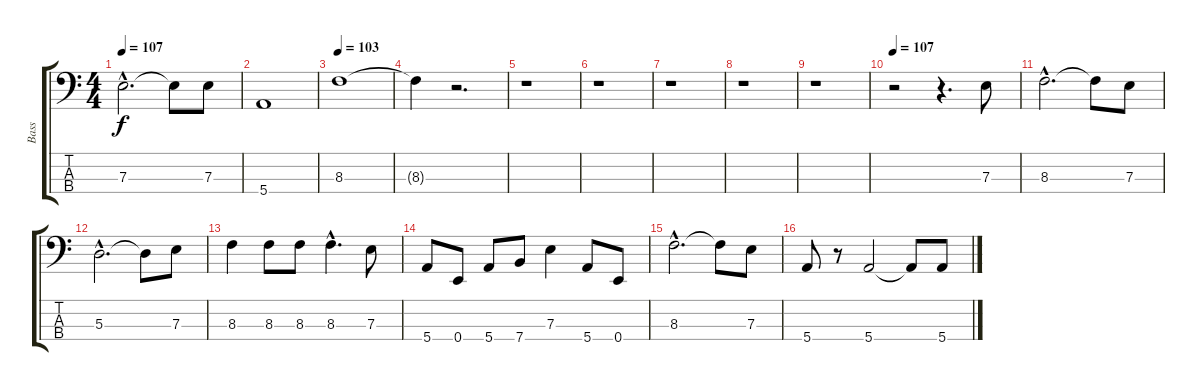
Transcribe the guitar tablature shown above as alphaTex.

\track ("Bass" "Bass") {instrument electricbassfinger}
\staff {score tabs}
\tuning (G2 D2 A1 E1) {hide}
\ts (4 4)
\tempo 107
\clef f4
\ks c
7.3{hac}.2{d dy f} 7.3{t}.8 7.3.8 |
5.4.1 |
\section ("" "")
\tempo 103
8.3.1{volume 0} |
8.3{t}.4 r.2{d} |
r.1 |
r.1 |
r.1 |
r.1 |
r.1 |
\tempo 107
r.2{volume 13} r.4{d} 7.3.8 |
\section ("" "")
8.3{hac}.2{d} 8.3{t}.8 7.3.8 |
5.3{hac}.2{d} 5.3{t}.8 7.3.8 |
8.3.4 8.3.8 8.3.8 8.3{hac}.4{d} 7.3.8 |
5.4.8 0.4.8 5.4.8 7.4.8 7.3.4 5.4.8 0.4.8 |
8.3{hac}.2{d} 8.3{t}.8 7.3.8 |
5.4.8 r.8 5.4.2 5.4{t}.8 5.4.8
